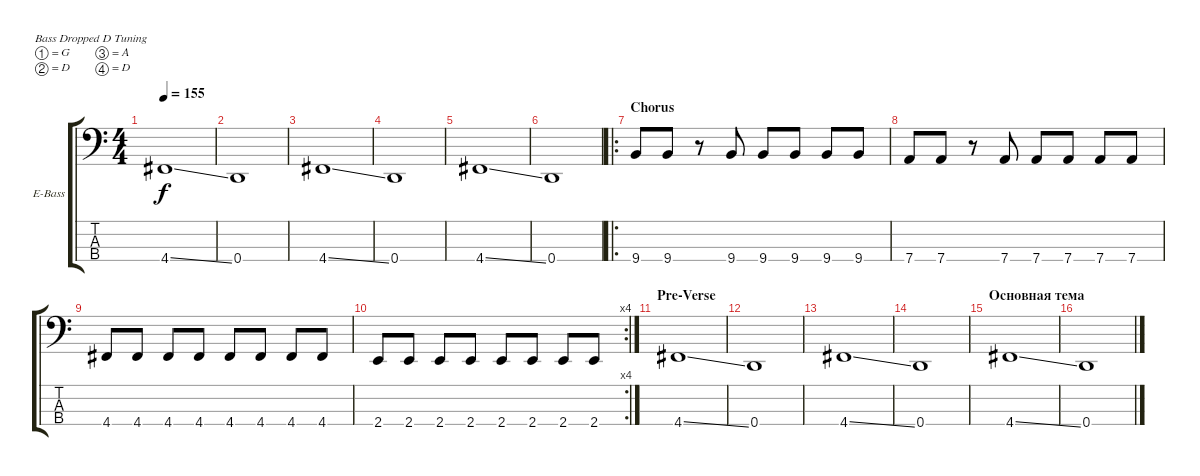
\bracketExtendMode groupsimilarinstruments
\firstSystemTrackNameOrientation horizontal
\otherSystemsTrackNameOrientation horizontal
\track ("Bass" "E-Bass") {instrument electricbassfinger}
\staff {score tabs}
\tuning (G2 D2 A1 D1)
\ts (4 4)
\tempo 155
\clef f4
\ks c
4.4{ss}.1{dy f} |
0.4.1 |
4.4{ss}.1 |
0.4.1 |
4.4{ss}.1 |
0.4.1 |
\ro
\section ("" "Chorus")
9.4.8 9.4.8 r.8 9.4.8 9.4.8 9.4.8 9.4.8 9.4.8 |
7.4.8 7.4.8 r.8 7.4.8 7.4.8 7.4.8 7.4.8 7.4.8 |
4.4.8 4.4.8 4.4.8 4.4.8 4.4.8 4.4.8 4.4.8 4.4.8 |
\rc 4
2.4.8 2.4.8 2.4.8 2.4.8 2.4.8 2.4.8 2.4.8 2.4.8 |
\section ("" "Pre-Verse")
4.4{ss}.1 |
0.4.1 |
4.4{ss}.1 |
0.4.1 |
\section ("" "Основная тема")
4.4{ss}.1 |
0.4.1
